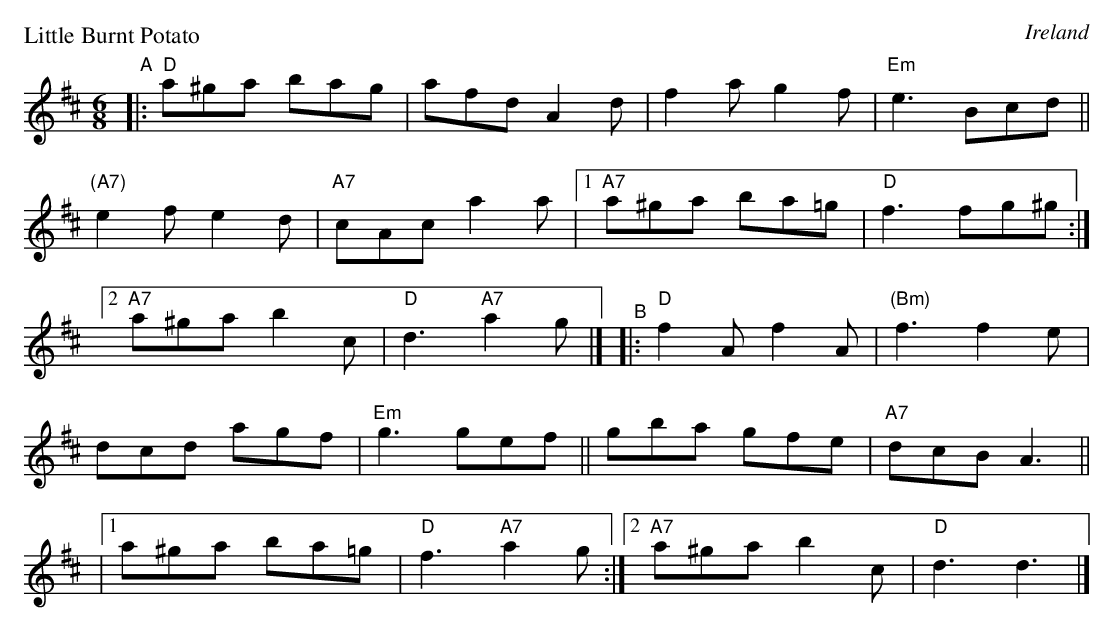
X:1
P: Little Burnt Potato
O: Ireland
M: 6/8
L: 1/8
K: D
"^A"|:\
"D"a^ga bag | afd A2d | f2a g2f | "Em"e3 Bcd ||
"(A7)"e2f e2d | "A7"cAc a2a |[1 "A7"a^ga ba=g | "D"f3 fg^g :|
[2 "A7"a^ga b2c | "D"d3 "A7"a2g |]"^B"|: "D"f2A f2A | "(Bm)"f3 f2e |
dcd agf | "Em"g3 gef || gba gfe | "A7"dcB A3 ||
|[1 a^ga ba=g | "D"f3 "A7"a2g :|2 "A7"a^ga b2c | "D"d3 d3 |]
